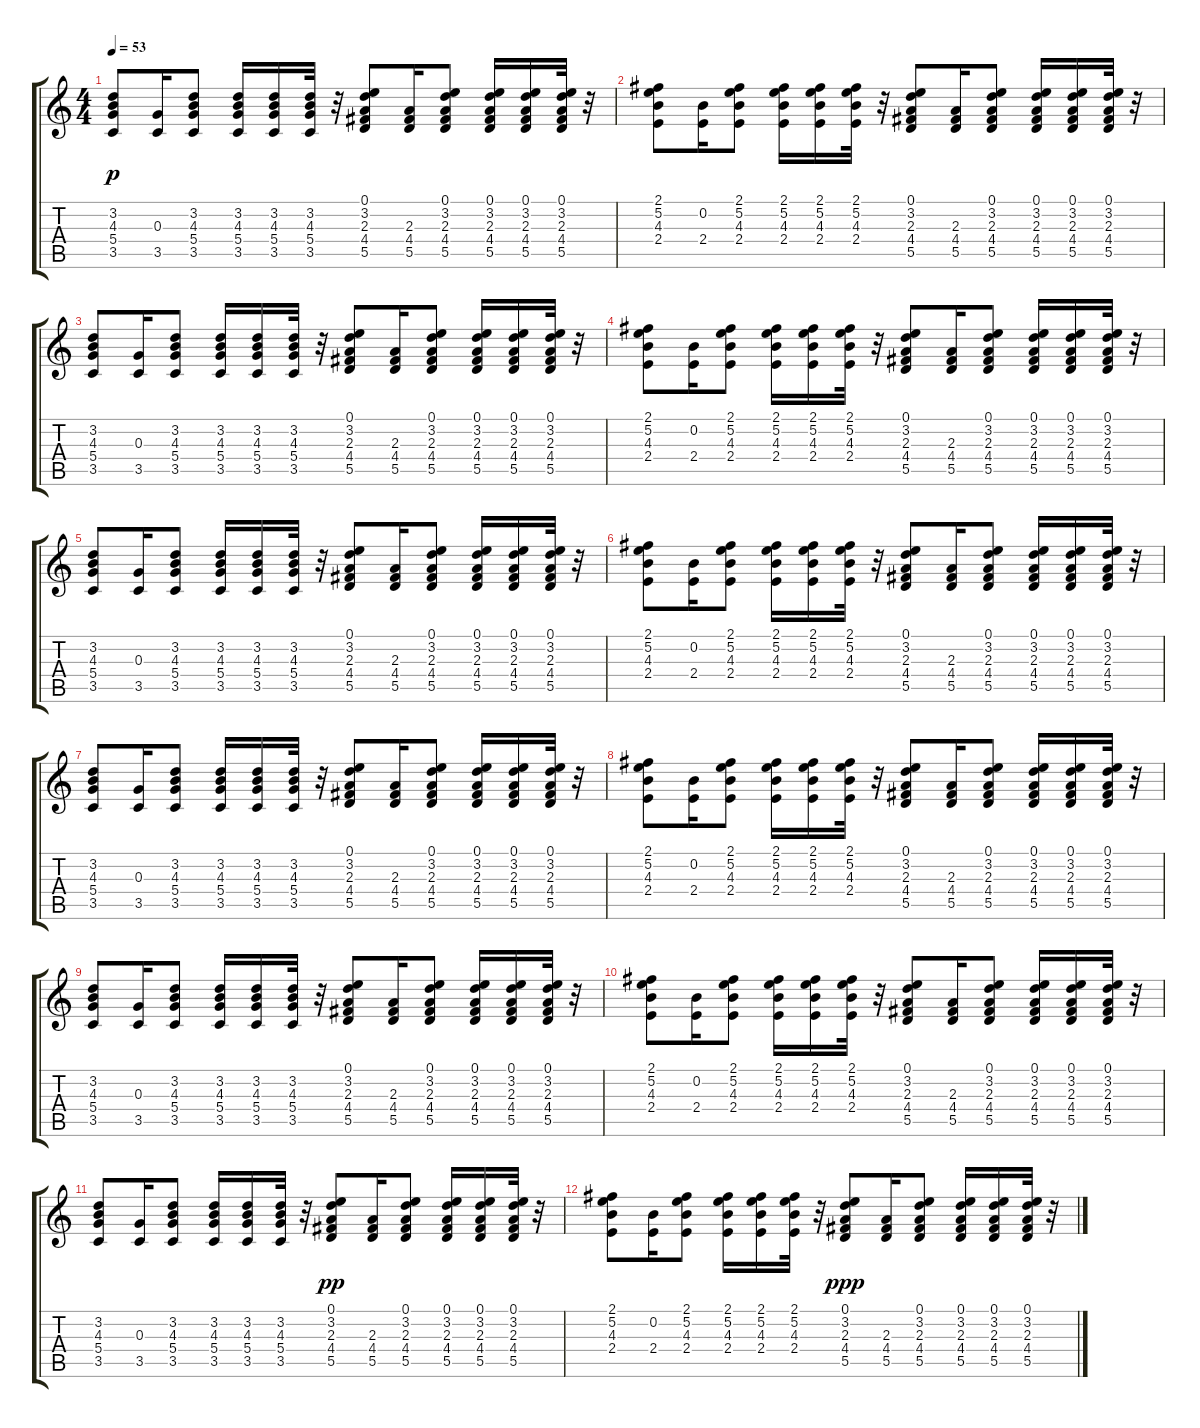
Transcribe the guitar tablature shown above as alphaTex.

\track "" {instrument acousticguitarsteel}
\staff {score tabs}
\tuning (E4 B3 G3 D3 A2 E2) {hide}
\ts (4 4)
\tempo 53
\clef g2
\ks c
(3.2 4.3 5.4 3.5).8{dy p} (0.3 3.5).16 (3.2 4.3 5.4 3.5).8 (3.2 4.3 5.4 3.5).16 (3.2 4.3 5.4 3.5).16 (3.2 4.3 5.4 3.5).32 r.32 (0.1 3.2 2.3 4.4 5.5).8 (2.3 4.4 5.5).16 (0.1 3.2 2.3 4.4 5.5).8 (0.1 3.2 2.3 4.4 5.5).16 (0.1 3.2 2.3 4.4 5.5).16 (0.1 3.2 2.3 4.4 5.5).32 r.32 |
(2.1 5.2 4.3 2.4).8 (0.2 2.4).16 (2.1 5.2 4.3 2.4).8 (2.1 5.2 4.3 2.4).16 (2.1 5.2 4.3 2.4).16 (2.1 5.2 4.3 2.4).32 r.32 (0.1 3.2 2.3 4.4 5.5).8 (2.3 4.4 5.5).16 (0.1 3.2 2.3 4.4 5.5).8 (0.1 3.2 2.3 4.4 5.5).16 (0.1 3.2 2.3 4.4 5.5).16 (0.1 3.2 2.3 4.4 5.5).32 r.32 |
(3.2 4.3 5.4 3.5).8 (0.3 3.5).16 (3.2 4.3 5.4 3.5).8 (3.2 4.3 5.4 3.5).16 (3.2 4.3 5.4 3.5).16 (3.2 4.3 5.4 3.5).32 r.32 (0.1 3.2 2.3 4.4 5.5).8 (2.3 4.4 5.5).16 (0.1 3.2 2.3 4.4 5.5).8 (0.1 3.2 2.3 4.4 5.5).16 (0.1 3.2 2.3 4.4 5.5).16 (0.1 3.2 2.3 4.4 5.5).32 r.32 |
(2.1 5.2 4.3 2.4).8 (0.2 2.4).16 (2.1 5.2 4.3 2.4).8 (2.1 5.2 4.3 2.4).16 (2.1 5.2 4.3 2.4).16 (2.1 5.2 4.3 2.4).32 r.32 (0.1 3.2 2.3 4.4 5.5).8 (2.3 4.4 5.5).16 (0.1 3.2 2.3 4.4 5.5).8 (0.1 3.2 2.3 4.4 5.5).16 (0.1 3.2 2.3 4.4 5.5).16 (0.1 3.2 2.3 4.4 5.5).32 r.32 |
(3.2 4.3 5.4 3.5).8 (0.3 3.5).16 (3.2 4.3 5.4 3.5).8 (3.2 4.3 5.4 3.5).16 (3.2 4.3 5.4 3.5).16 (3.2 4.3 5.4 3.5).32 r.32 (0.1 3.2 2.3 4.4 5.5).8 (2.3 4.4 5.5).16 (0.1 3.2 2.3 4.4 5.5).8 (0.1 3.2 2.3 4.4 5.5).16 (0.1 3.2 2.3 4.4 5.5).16 (0.1 3.2 2.3 4.4 5.5).32 r.32 |
(2.1 5.2 4.3 2.4).8 (0.2 2.4).16 (2.1 5.2 4.3 2.4).8 (2.1 5.2 4.3 2.4).16 (2.1 5.2 4.3 2.4).16 (2.1 5.2 4.3 2.4).32 r.32 (0.1 3.2 2.3 4.4 5.5).8 (2.3 4.4 5.5).16 (0.1 3.2 2.3 4.4 5.5).8 (0.1 3.2 2.3 4.4 5.5).16 (0.1 3.2 2.3 4.4 5.5).16 (0.1 3.2 2.3 4.4 5.5).32 r.32 |
(3.2 4.3 5.4 3.5).8 (0.3 3.5).16 (3.2 4.3 5.4 3.5).8 (3.2 4.3 5.4 3.5).16 (3.2 4.3 5.4 3.5).16 (3.2 4.3 5.4 3.5).32 r.32 (0.1 3.2 2.3 4.4 5.5).8 (2.3 4.4 5.5).16 (0.1 3.2 2.3 4.4 5.5).8 (0.1 3.2 2.3 4.4 5.5).16 (0.1 3.2 2.3 4.4 5.5).16 (0.1 3.2 2.3 4.4 5.5).32 r.32 |
(2.1 5.2 4.3 2.4).8 (0.2 2.4).16 (2.1 5.2 4.3 2.4).8 (2.1 5.2 4.3 2.4).16 (2.1 5.2 4.3 2.4).16 (2.1 5.2 4.3 2.4).32 r.32 (0.1 3.2 2.3 4.4 5.5).8 (2.3 4.4 5.5).16 (0.1 3.2 2.3 4.4 5.5).8 (0.1 3.2 2.3 4.4 5.5).16 (0.1 3.2 2.3 4.4 5.5).16 (0.1 3.2 2.3 4.4 5.5).32 r.32 |
(3.2 4.3 5.4 3.5).8 (0.3 3.5).16 (3.2 4.3 5.4 3.5).8 (3.2 4.3 5.4 3.5).16 (3.2 4.3 5.4 3.5).16 (3.2 4.3 5.4 3.5).32 r.32 (0.1 3.2 2.3 4.4 5.5).8 (2.3 4.4 5.5).16 (0.1 3.2 2.3 4.4 5.5).8 (0.1 3.2 2.3 4.4 5.5).16 (0.1 3.2 2.3 4.4 5.5).16 (0.1 3.2 2.3 4.4 5.5).32 r.32 |
(2.1 5.2 4.3 2.4).8 (0.2 2.4).16 (2.1 5.2 4.3 2.4).8 (2.1 5.2 4.3 2.4).16 (2.1 5.2 4.3 2.4).16 (2.1 5.2 4.3 2.4).32 r.32 (0.1 3.2 2.3 4.4 5.5).8 (2.3 4.4 5.5).16 (0.1 3.2 2.3 4.4 5.5).8 (0.1 3.2 2.3 4.4 5.5).16 (0.1 3.2 2.3 4.4 5.5).16 (0.1 3.2 2.3 4.4 5.5).32 r.32 |
(3.2 4.3 5.4 3.5).8 (0.3 3.5).16 (3.2 4.3 5.4 3.5).8 (3.2 4.3 5.4 3.5).16 (3.2 4.3 5.4 3.5).16 (3.2 4.3 5.4 3.5).32 r.32 (0.1 3.2 2.3 4.4 5.5).8{dy pp} (2.3 4.4 5.5).16 (0.1 3.2 2.3 4.4 5.5).8 (0.1 3.2 2.3 4.4 5.5).16 (0.1 3.2 2.3 4.4 5.5).16 (0.1 3.2 2.3 4.4 5.5).32 r.32 |
(2.1 5.2 4.3 2.4).8 (0.2 2.4).16 (2.1 5.2 4.3 2.4).8 (2.1 5.2 4.3 2.4).16 (2.1 5.2 4.3 2.4).16 (2.1 5.2 4.3 2.4).32 r.32 (0.1 3.2 2.3 4.4 5.5).8{dy ppp} (2.3 4.4 5.5).16 (0.1 3.2 2.3 4.4 5.5).8 (0.1 3.2 2.3 4.4 5.5).16 (0.1 3.2 2.3 4.4 5.5).16 (0.1 3.2 2.3 4.4 5.5).32 r.32
